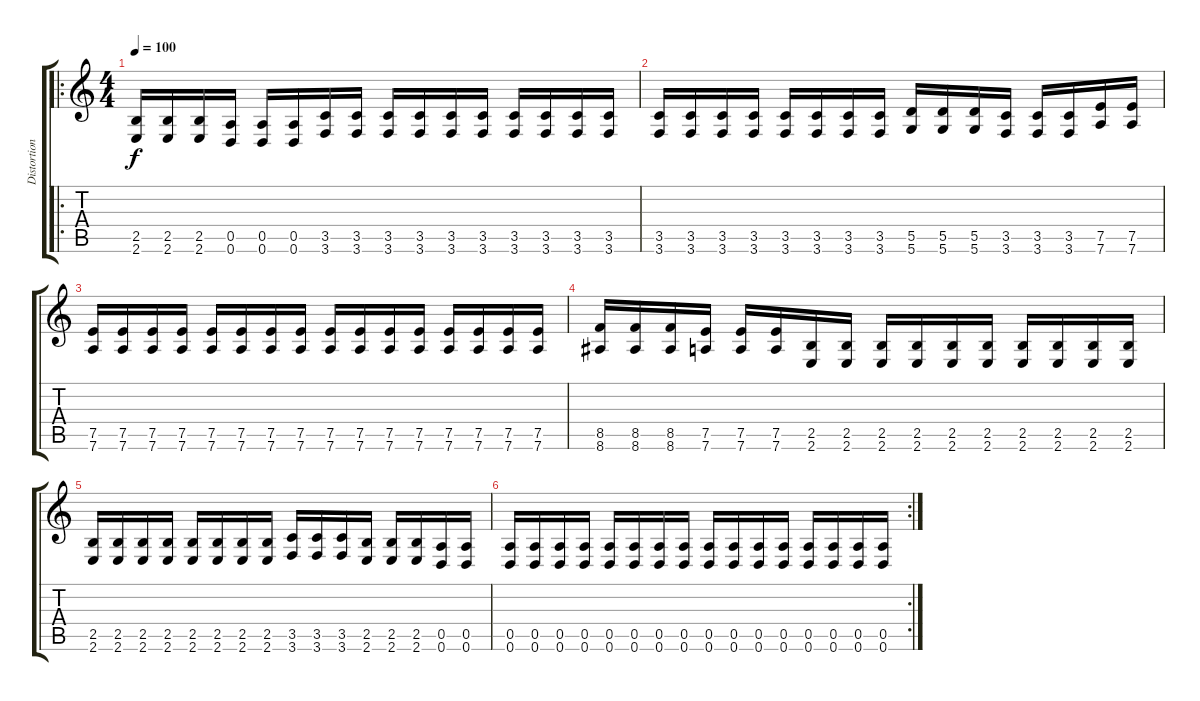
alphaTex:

\track ("Distortion Guitar - Rhythm" "Distortion") {instrument distortionguitar}
\staff {score tabs}
\tuning (E4 B3 G3 D3 A2 D2) {hide}
\ro
\ts (4 4)
\tempo 100
\clef g2
\ks c
(2.5 2.6).16{dy f} (2.5 2.6).16 (2.5 2.6).16 (0.5 0.6).16 (0.5 0.6).16 (0.5 0.6).16 (3.5 3.6).16 (3.5 3.6).16 (3.5 3.6).16 (3.5 3.6).16 (3.5 3.6).16 (3.5 3.6).16 (3.5 3.6).16 (3.5 3.6).16 (3.5 3.6).16 (3.5 3.6).16 |
(3.5 3.6).16 (3.5 3.6).16 (3.5 3.6).16 (3.5 3.6).16 (3.5 3.6).16 (3.5 3.6).16 (3.5 3.6).16 (3.5 3.6).16 (5.5 5.6).16 (5.5 5.6).16 (5.5 5.6).16 (3.5 3.6).16 (3.5 3.6).16 (3.5 3.6).16 (7.5 7.6).16 (7.5 7.6).16 |
(7.5 7.6).16 (7.5 7.6).16 (7.5 7.6).16 (7.5 7.6).16 (7.5 7.6).16 (7.5 7.6).16 (7.5 7.6).16 (7.5 7.6).16 (7.5 7.6).16 (7.5 7.6).16 (7.5 7.6).16 (7.5 7.6).16 (7.5 7.6).16 (7.5 7.6).16 (7.5 7.6).16 (7.5 7.6).16 |
(8.5 8.6).16 (8.5 8.6).16 (8.5 8.6).16 (7.5 7.6).16 (7.5 7.6).16 (7.5 7.6).16 (2.5 2.6).16 (2.5 2.6).16 (2.5 2.6).16 (2.5 2.6).16 (2.5 2.6).16 (2.5 2.6).16 (2.5 2.6).16 (2.5 2.6).16 (2.5 2.6).16 (2.5 2.6).16 |
(2.5 2.6).16 (2.5 2.6).16 (2.5 2.6).16 (2.5 2.6).16 (2.5 2.6).16 (2.5 2.6).16 (2.5 2.6).16 (2.5 2.6).16 (3.5 3.6).16 (3.5 3.6).16 (3.5 3.6).16 (2.5 2.6).16 (2.5 2.6).16 (2.5 2.6).16 (0.5 0.6).16 (0.5 0.6).16 |
\rc 2
(0.5 0.6).16 (0.5 0.6).16 (0.5 0.6).16 (0.5 0.6).16 (0.5 0.6).16 (0.5 0.6).16 (0.5 0.6).16 (0.5 0.6).16 (0.5 0.6).16 (0.5 0.6).16 (0.5 0.6).16 (0.5 0.6).16 (0.5 0.6).16 (0.5 0.6).16 (0.5 0.6).16 (0.5 0.6).16
